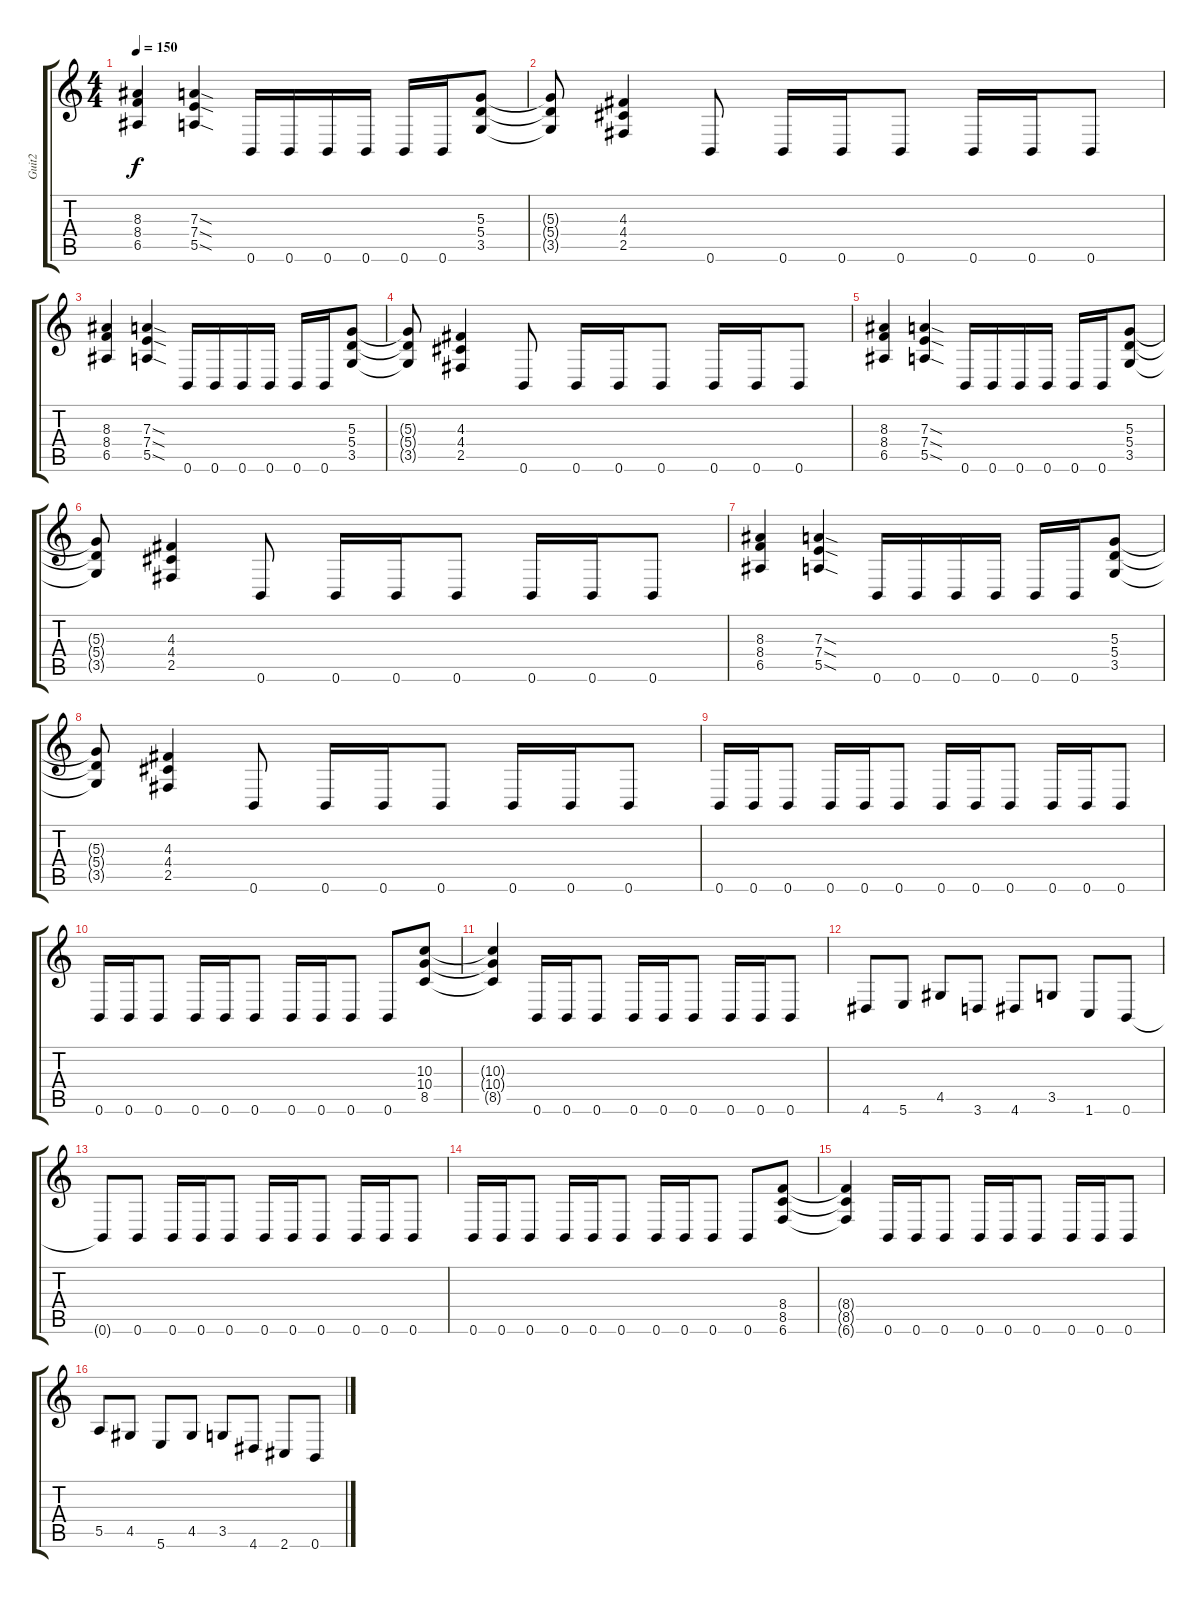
\track ("Guit2" "Guit2") {instrument distortionguitar}
\staff {score tabs}
\tuning (B3 Gb3 D3 A2 E2 B1) {hide}
\ts (4 4)
\tempo 150
\clef g2
\ks c
(8.3 8.4 6.5).4{dy f instrument distortionguitar} (7.3{sod} 7.4{sod} 5.5{sod}).4 0.6.16 0.6.16 0.6.16 0.6.16 0.6.16 0.6.16 (5.3 5.4 3.5).8 |
(5.3{t} 5.4{t} 3.5{t}).8 (4.3 4.4 2.5).4 0.6.8 0.6.16 0.6.16 0.6.8 0.6.16 0.6.16 0.6.8 |
(8.3 8.4 6.5).4 (7.3{sod} 7.4{sod} 5.5{sod}).4 0.6.16 0.6.16 0.6.16 0.6.16 0.6.16 0.6.16 (5.3 5.4 3.5).8 |
(5.3{t} 5.4{t} 3.5{t}).8 (4.3 4.4 2.5).4 0.6.8 0.6.16 0.6.16 0.6.8 0.6.16 0.6.16 0.6.8 |
(8.3 8.4 6.5).4 (7.3{sod} 7.4{sod} 5.5{sod}).4 0.6.16 0.6.16 0.6.16 0.6.16 0.6.16 0.6.16 (5.3 5.4 3.5).8 |
(5.3{t} 5.4{t} 3.5{t}).8 (4.3 4.4 2.5).4 0.6.8 0.6.16 0.6.16 0.6.8 0.6.16 0.6.16 0.6.8 |
(8.3 8.4 6.5).4 (7.3{sod} 7.4{sod} 5.5{sod}).4 0.6.16 0.6.16 0.6.16 0.6.16 0.6.16 0.6.16 (5.3 5.4 3.5).8 |
(5.3{t} 5.4{t} 3.5{t}).8 (4.3 4.4 2.5).4 0.6.8 0.6.16 0.6.16 0.6.8 0.6.16 0.6.16 0.6.8 |
0.6.16 0.6.16 0.6.8 0.6.16 0.6.16 0.6.8 0.6.16 0.6.16 0.6.8 0.6.16 0.6.16 0.6.8 |
0.6.16 0.6.16 0.6.8 0.6.16 0.6.16 0.6.8 0.6.16 0.6.16 0.6.8 0.6.8 (10.3 10.4 8.5).8 |
(10.3{t} 10.4{t} 8.5{t}).4 0.6.16 0.6.16 0.6.8 0.6.16 0.6.16 0.6.8 0.6.16 0.6.16 0.6.8 |
4.6.8 5.6.8 4.5.8 3.6.8 4.6.8 3.5.8 1.6.8 0.6.8 |
0.6{t}.8 0.6.8 0.6.16 0.6.16 0.6.8 0.6.16 0.6.16 0.6.8 0.6.16 0.6.16 0.6.8 |
0.6.16 0.6.16 0.6.8 0.6.16 0.6.16 0.6.8 0.6.16 0.6.16 0.6.8 0.6.8 (8.4 8.5 6.6).8 |
(8.4{t} 8.5{t} 6.6{t}).4 0.6.16 0.6.16 0.6.8 0.6.16 0.6.16 0.6.8 0.6.16 0.6.16 0.6.8 |
5.5.8 4.5.8 5.6.8 4.5.8 3.5.8 4.6.8 2.6.8 0.6.8
